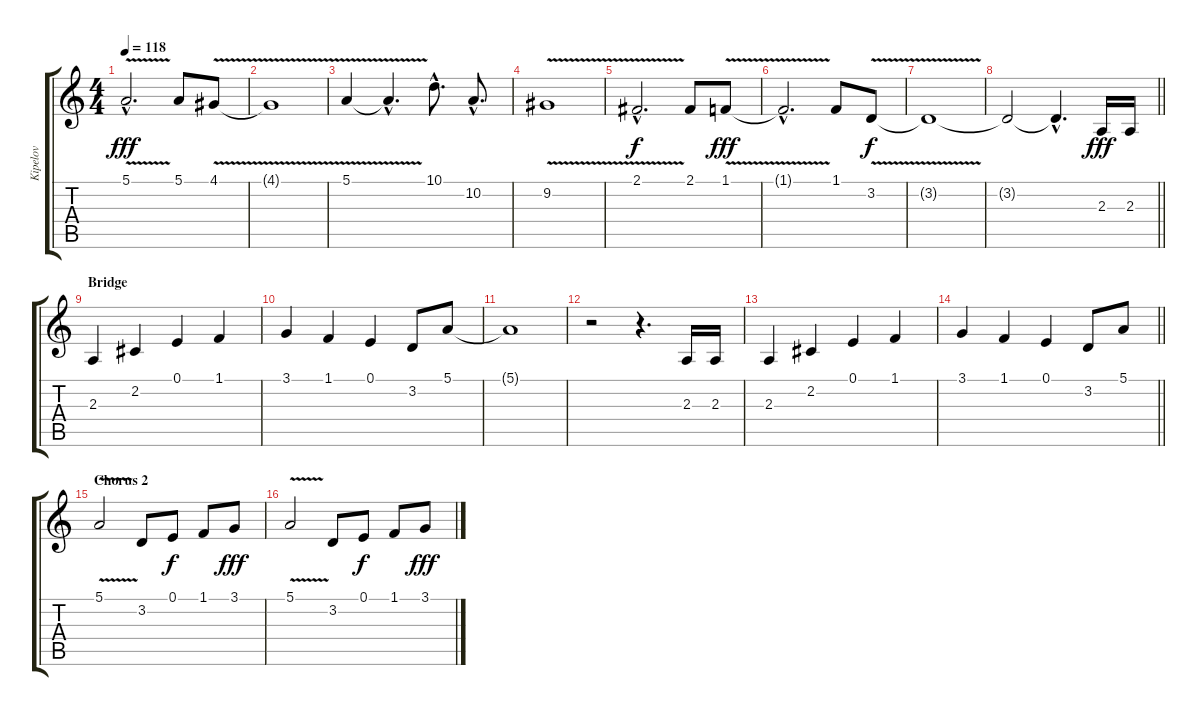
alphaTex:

\track ("Kipelov" "Kipelov") {instrument tenorsax}
\staff {score tabs}
\tuning (E4 B3 G3 D3 A2 E2) {hide}
\ts (4 4)
\tempo 118
\clef g2
\ks c
5.1{v hac}.2{d dy fff} 5.1.8 4.1{v}.8 |
4.1{t}.1 |
5.1{v}.4 5.1{hac t}.4{d} 10.1{hac}.8{d} 10.2{hac}.8{d} |
9.2{v}.1 |
2.1{v hac}.2{d dy f} 2.1.8 1.1{v}.8{dy fff} |
1.1{hac t}.2{d} 1.1.8 3.2{v}.8{dy f} |
3.2{t}.1 |
\barLineRight lightlight
3.2{t}.2 3.2{hac t}.4{d} 2.3.16{dy fff} 2.3.16 |
\section ("" "Bridge")
2.3.4 2.2.4 0.1.4 1.1.4 |
3.1.4 1.1.4 0.1.4 3.2.8 5.1.8 |
5.1{t}.1 |
r.2 r.4{d} 2.3.16 2.3.16 |
2.3.4 2.2.4 0.1.4 1.1.4 |
\barLineRight lightlight
3.1.4 1.1.4 0.1.4 3.2.8 5.1.8 |
\section ("" "Chorus 2")
5.1{v}.2 3.2.8 0.1.8{dy f} 1.1.8 3.1.8{dy fff} |
5.1{v}.2 3.2.8 0.1.8{dy f} 1.1.8 3.1.8{dy fff}
